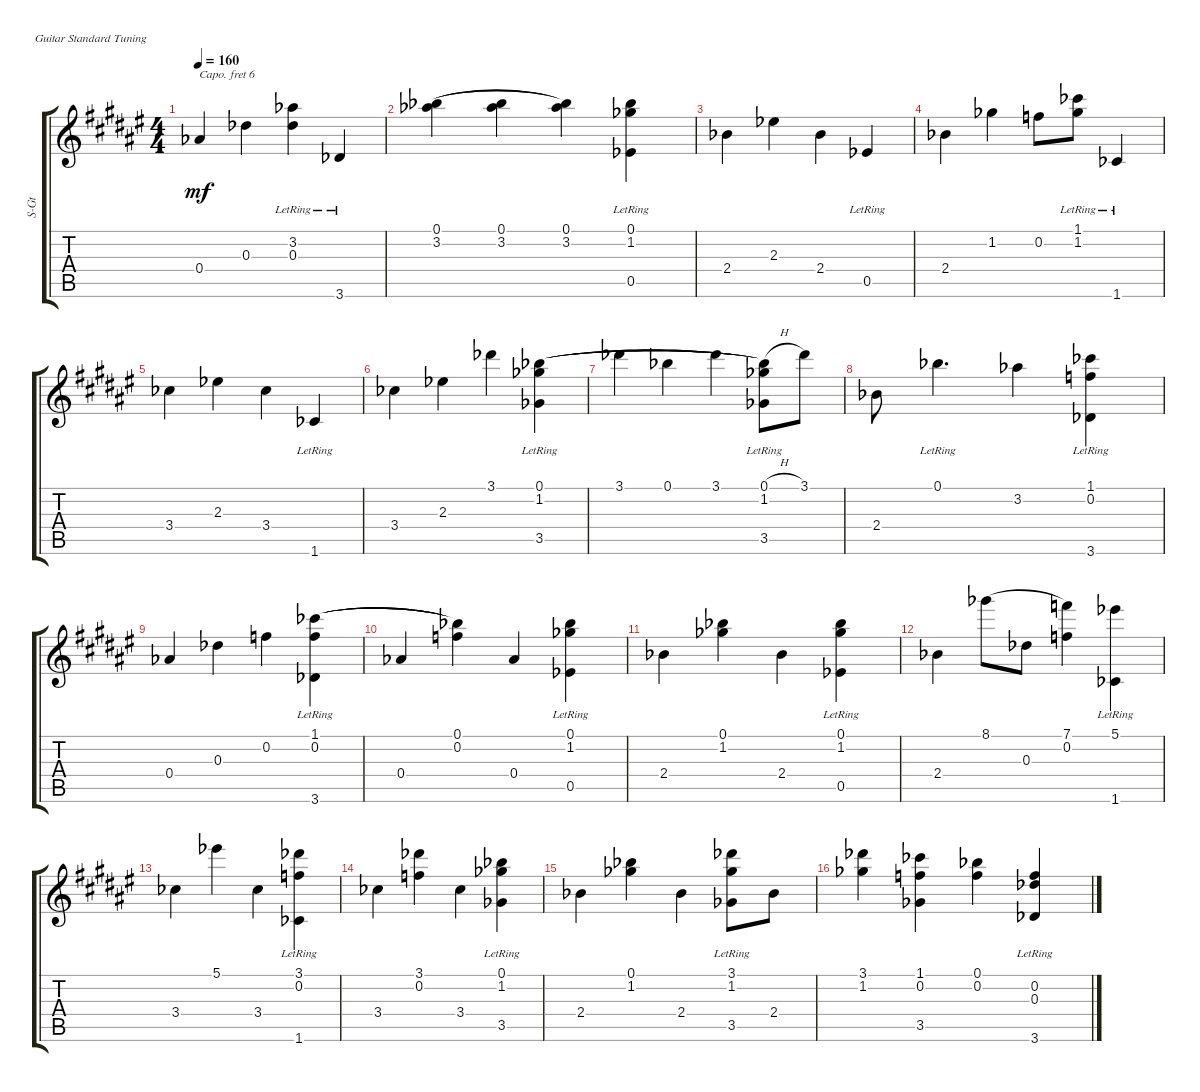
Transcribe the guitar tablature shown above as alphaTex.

\defaultSystemsLayout 4
\bracketExtendMode groupsimilarinstruments
\track ("Steel Guitar" "S-Gt") {instrument acousticguitarsteel}
\staff {score tabs}
\capo 6
\tuning (E4 B3 G3 D3 A2 E2)
\ts (4 4)
\tempo 160
\clef g2
\ks f#
0.4{acc b}.4{dy mf beam Up} 0.3{acc b}.4{beam Down} (3.2{acc b} 0.3{lr acc b}).4{beam Down} 3.6{lr acc b}.4{beam Up} |
(0.1{acc b} 3.2{acc b}).4{legatoorigin beam Down} (3.2{acc b} 0.1{acc b}).4{legatoorigin beam Down} (0.1{acc b} 3.2{acc b}).4{beam Down} (0.1{acc b} 1.2{acc b} 0.5{lr acc b}).4{beam Down} |
2.4{acc b}.4{beam Down} 2.3{acc b}.4{beam Down} 2.4{acc b}.4{beam Down} 0.5{lr acc b}.4{beam Up} |
2.4{acc b}.4{beam Down} 1.2{acc b}.4{beam Down} 0.2{acc forcenatural}.8{beam Down} (1.1{lr acc b} 1.2{lr acc b}).8{beam Down} 1.6{lr acc b}.4{beam Up} |
3.4{acc b}.4{beam Down} 2.3{acc b}.4{beam Down} 3.4{acc b}.4{beam Down} 1.6{lr acc b}.4{beam Up} |
3.4{acc b}.4{beam Down} 2.3{acc b}.4{beam Down} 3.1{acc b}.4{beam Down} (0.1{acc b} 1.2{lr acc b} 3.5{lr acc b}).4{legatoorigin beam Down} |
3.1{acc b}.4{legatoorigin beam Down} 0.1{acc b}.4{legatoorigin beam Down} 3.1{acc b}.4{legatoorigin beam Down} (0.1{h acc b} 1.2{acc b} 3.5{lr acc b}).8{beam Down} 3.1{acc b}.8{beam Down} |
2.4{acc b}.8{beam Down} 0.1{lr acc b}.4{d beam Down} 3.2{acc b}.4{beam Down} (1.1{acc b} 0.2{acc forcenatural} 3.6{lr acc b}).4{beam Down} |
0.4{acc b}.4{beam Up} 0.3{acc b}.4{beam Down} 0.2{acc forcenatural}.4{beam Down} (1.1{acc b} 0.2{acc forcenatural} 3.6{lr acc b}).4{legatoorigin beam Down} |
0.4{acc b}.4{legatoorigin beam Up} (0.1{acc b} 0.2{acc forcenatural}).4{beam Down} 0.4{acc b}.4{beam Up} (0.1{acc b} 1.2{acc b} 0.5{lr acc b}).4{beam Down} |
2.4{acc b}.4{beam Down} (0.1{acc b} 1.2{acc b}).4{beam Down} 2.4{acc b}.4{beam Down} (0.1{acc b} 1.2{acc b} 0.5{lr acc b}).4{beam Down} |
2.4{acc b}.4{beam Down} 8.1{acc b}.8{legatoorigin beam Down} 0.3{acc b}.8{legatoorigin beam Down} (7.1{acc forcenatural} 0.2{acc forcenatural}).4{beam Down} (5.1{lr acc b} 1.6{lr acc b}).4{beam Down} |
3.4{acc b}.4{beam Down} 5.1{acc b}.4{beam Down} 3.4{acc b}.4{beam Down} (3.1{acc b} 1.6{lr acc b} 0.2{lr acc forcenatural}).4{beam Down} |
3.4{acc b}.4{beam Down} (3.1{acc b} 0.2{acc forcenatural}).4{beam Down} 3.4{acc b}.4{beam Down} (3.5{lr acc b} 1.2{lr acc b} 0.1{lr acc b}).4{beam Down} |
2.4{acc b}.4{beam Down} (0.1{acc b} 1.2{acc b}).4{beam Down} 2.4{acc b}.4{beam Down} (3.5{lr acc b} 3.1{acc b} 1.2{acc b}).8{beam Down} 2.4{acc b}.8{beam Down} |
(3.1{acc b} 1.2{acc b}).4{beam Down} (1.1{acc b} 0.2{acc forcenatural} 3.5{acc b}).4{beam Down} (0.2{acc forcenatural} 0.1{acc b}).4{beam Down} (0.2{acc forcenatural} 0.3{acc b} 3.6{lr acc b}).4{beam Up}
